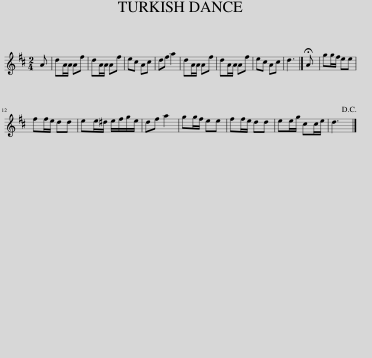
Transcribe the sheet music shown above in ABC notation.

X:1
L:1/8
M:2/4
I:linebreak $
K:D
V:1 treble
V:1
 A | dA/A/ Af | dA/A/ Af | ec Ac | df a2 | %5
 dA/A/ Af | dA/A/ Af | ec Ac | d3 |] !fermata!A | %10
 gg/f/ ee |$ ff/e/ dd | ee/^d/ e/f/g/e/ | df a2 | gg/f/ ee | %15
 ff/e/ dd | ee/g/ cc/e/ | d3!D.C.! |] %18
